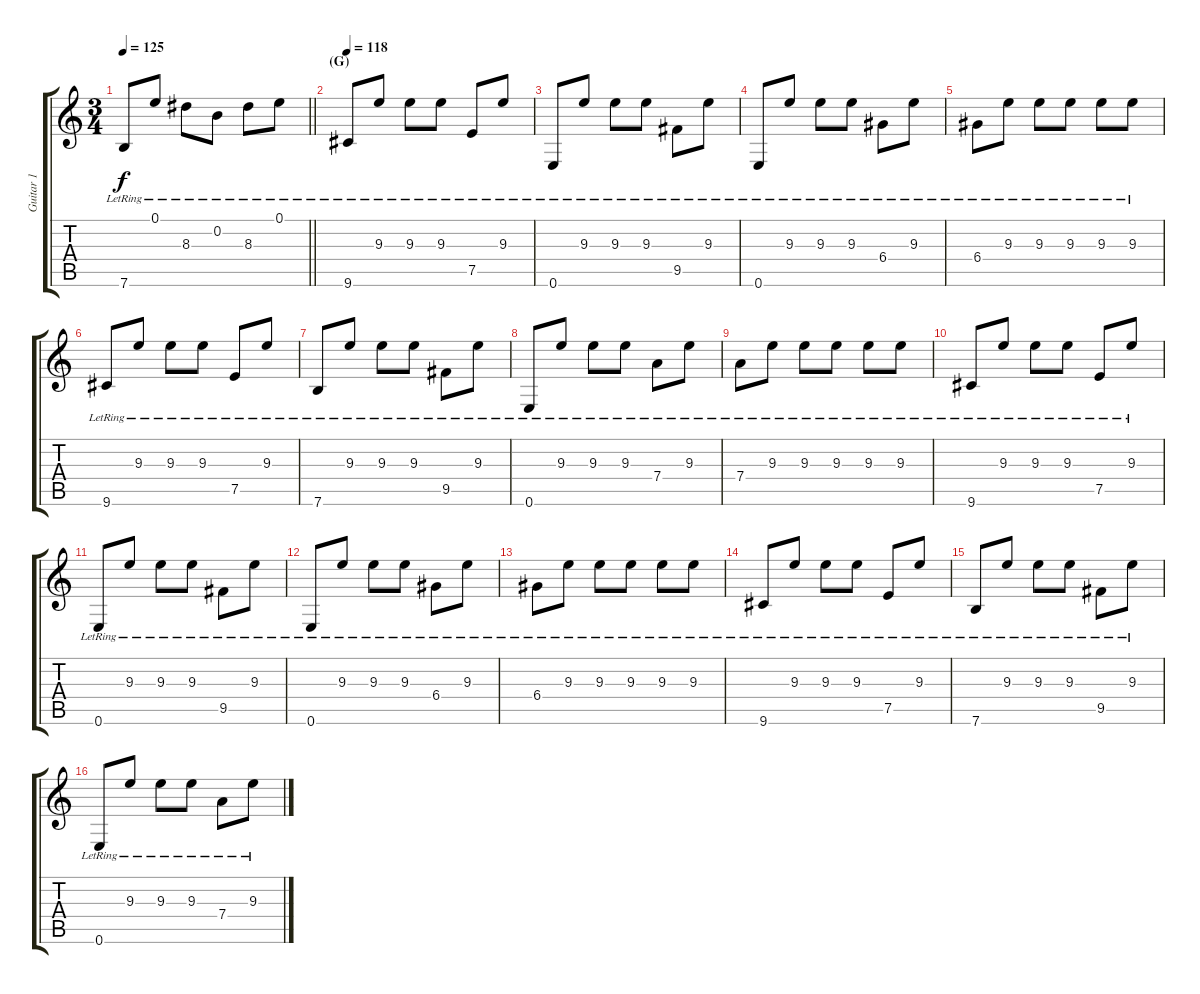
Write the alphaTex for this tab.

\track ("Guitar 1" "Guitar 1") {instrument electricguitarjazz}
\staff {score tabs}
\tuning (E4 B3 G3 D3 A2 E2) {hide}
\ts (3 4)
\tempo 125
\clef g2
\barLineRight lightlight
\ks c
7.6{lr}.8{dy f} 0.1{lr}.8 8.3{lr}.8 0.2{lr}.8 8.3{lr}.8 0.1{lr}.8 |
\section ("" "(G)")
\tempo 118
9.6{lr}.8 9.3{lr}.8 9.3{lr}.8 9.3{lr}.8 7.5{lr}.8 9.3{lr}.8 |
0.6{lr}.8 9.3{lr}.8 9.3{lr}.8 9.3{lr}.8 9.5{lr}.8 9.3{lr}.8 |
0.6{lr}.8 9.3{lr}.8 9.3{lr}.8 9.3{lr}.8 6.4{lr}.8 9.3{lr}.8 |
6.4{lr}.8 9.3{lr}.8 9.3{lr}.8 9.3{lr}.8 9.3{lr}.8 9.3{lr}.8 |
9.6{lr}.8 9.3{lr}.8 9.3{lr}.8 9.3{lr}.8 7.5{lr}.8 9.3{lr}.8 |
7.6{lr}.8 9.3{lr}.8 9.3{lr}.8 9.3{lr}.8 9.5{lr}.8 9.3{lr}.8 |
0.6{lr}.8{volume 10} 9.3{lr}.8 9.3{lr}.8 9.3{lr}.8 7.4{lr}.8 9.3{lr}.8 |
7.4{lr}.8 9.3{lr}.8 9.3{lr}.8 9.3{lr}.8 9.3{lr}.8 9.3{lr}.8 |
9.6{lr}.8 9.3{lr}.8 9.3{lr}.8 9.3{lr}.8 7.5{lr}.8 9.3{lr}.8 |
0.6{lr}.8 9.3{lr}.8 9.3{lr}.8 9.3{lr}.8 9.5{lr}.8 9.3{lr}.8 |
0.6{lr}.8 9.3{lr}.8 9.3{lr}.8 9.3{lr}.8 6.4{lr}.8 9.3{lr}.8 |
6.4{lr}.8 9.3{lr}.8 9.3{lr}.8 9.3{lr}.8 9.3{lr}.8 9.3{lr}.8 |
9.6{lr}.8 9.3{lr}.8 9.3{lr}.8 9.3{lr}.8 7.5{lr}.8 9.3{lr}.8 |
7.6{lr}.8 9.3{lr}.8 9.3{lr}.8 9.3{lr}.8 9.5{lr}.8 9.3{lr}.8 |
0.6{lr}.8 9.3{lr}.8 9.3{lr}.8 9.3{lr}.8 7.4{lr}.8 9.3{lr}.8
